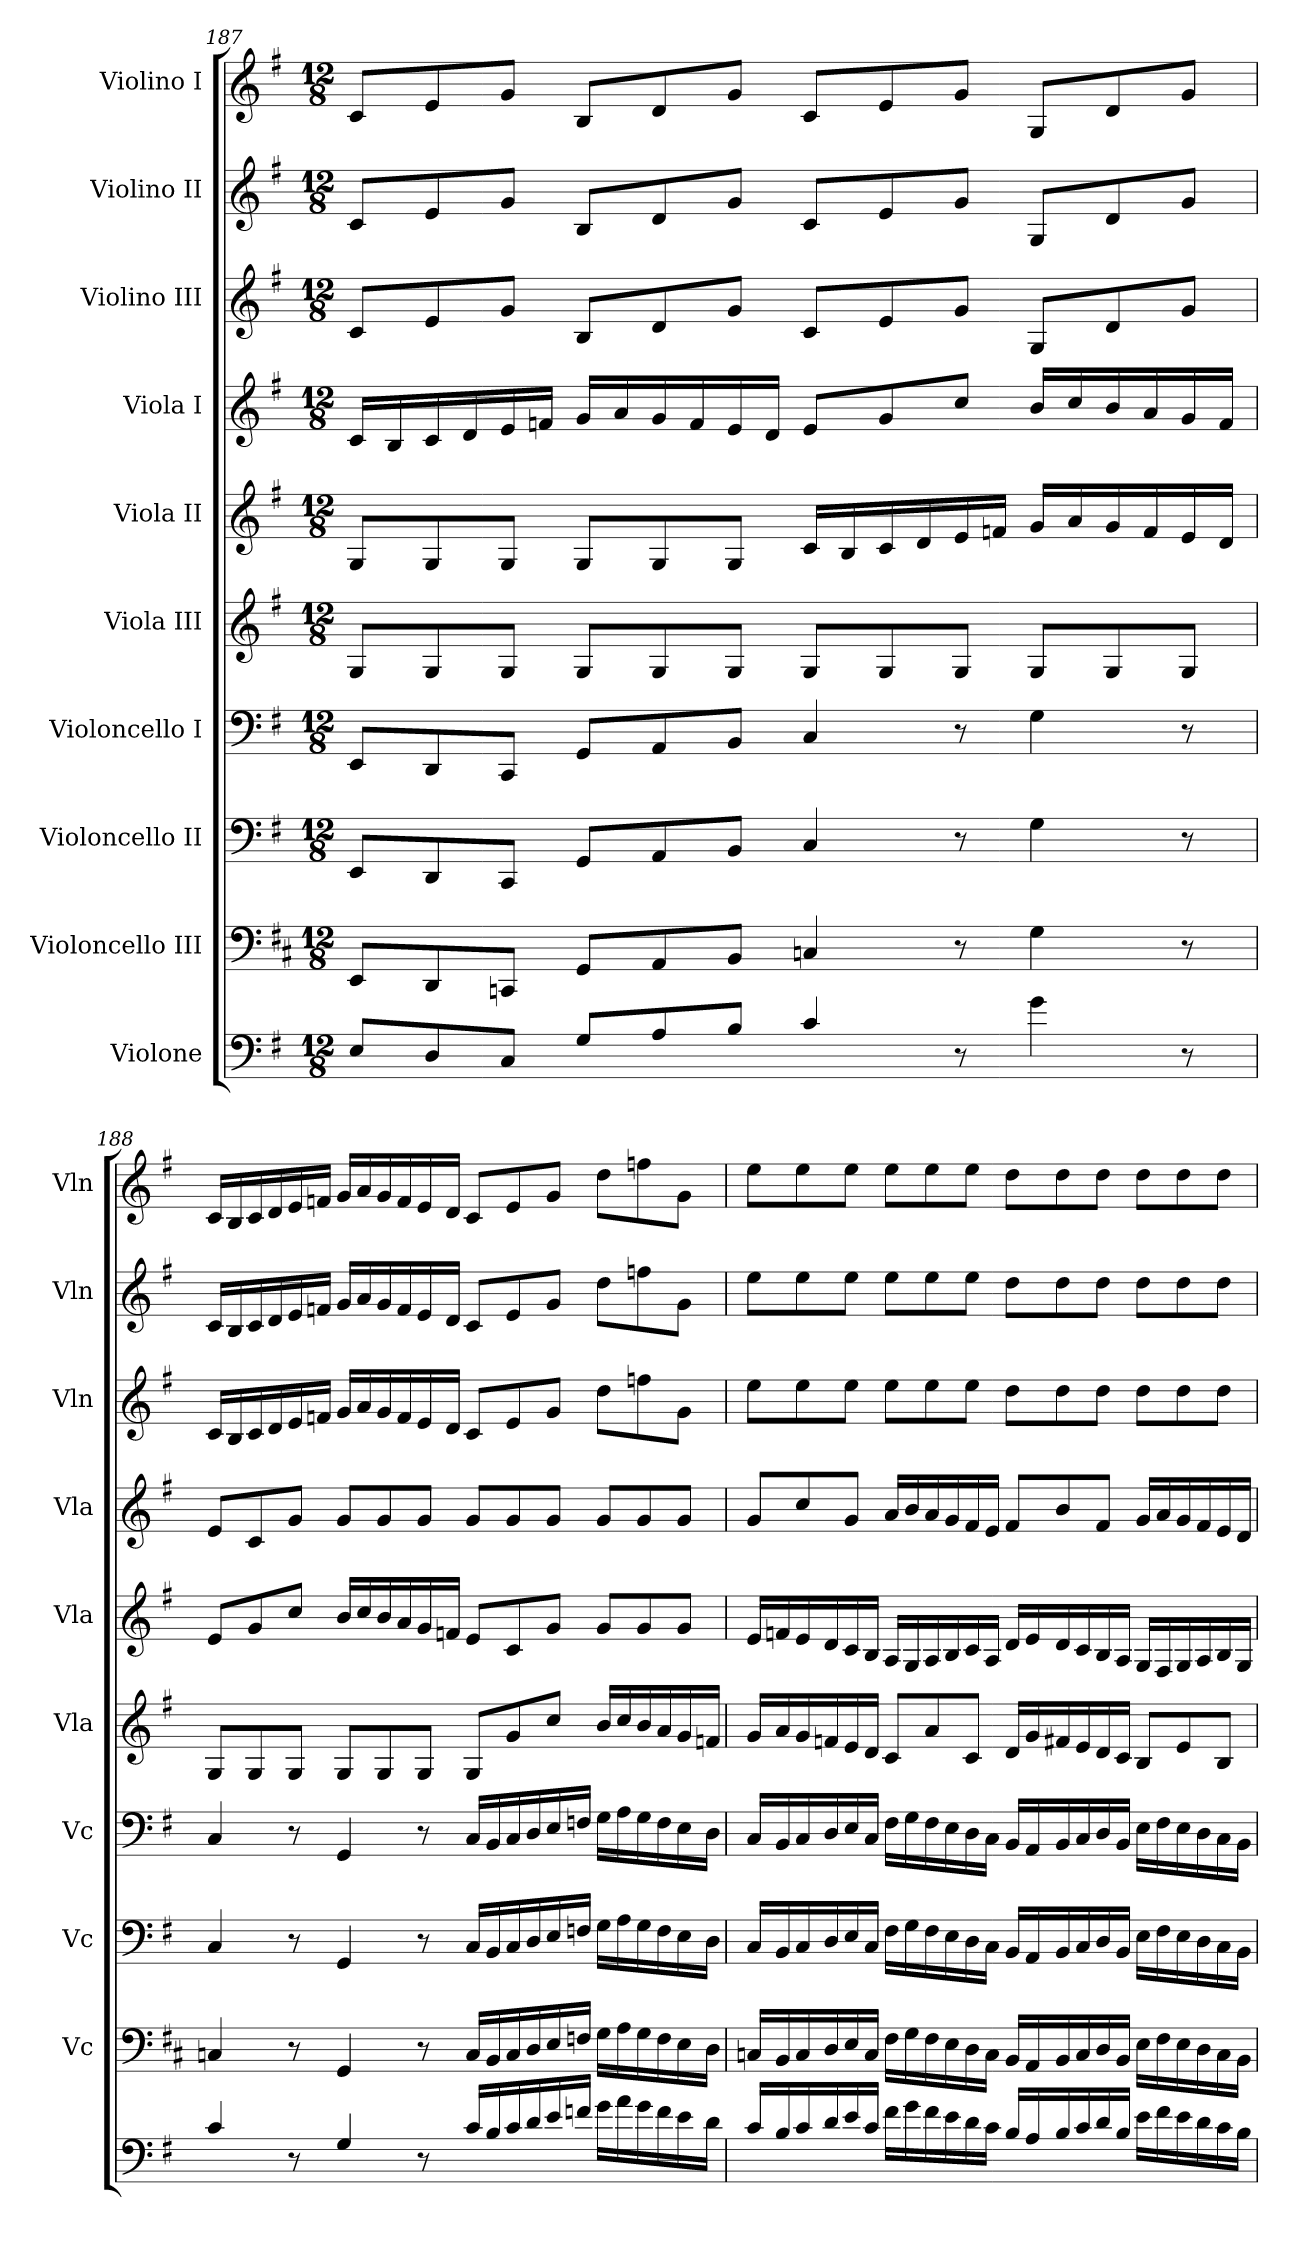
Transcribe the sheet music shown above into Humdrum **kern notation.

**kern	**kern	**kern	**kern	**kern	**kern	**kern	**kern	**kern	**kern
*part10	*part9	*part8	*part7	*part6	*part5	*part4	*part3	*part2	*part1
*staff10	*staff9	*staff8	*staff7	*staff6	*staff5	*staff4	*staff3	*staff2	*staff1
*I"Violone	*I"Violoncello III	*I"Violoncello  II	*I"Violoncello   I	*I"Viola       III	*I"Viola        II	*I"Viola         I	*I"Violino     III	*I"Violino      II	*I"Violino       I
*	*I'Vc	*I'Vc	*I'Vc	*I'Vla	*I'Vla	*I'Vla	*I'Vln	*I'Vln	*I'Vln
!!LO:PB:g=z
*clefF4	*clefF4	*clefF4	*clefF4	*clefG2	*clefG2	*clefG2	*clefG2	*clefG2	*clefG2
*ITrd7c12	*	*	*	*	*	*	*	*	*
*k[f#]	*k[f#c#]	*k[f#]	*k[f#]	*k[f#]	*k[f#]	*k[f#]	*k[f#]	*k[f#]	*k[f#]
*G:	*D:	*G:	*G:	*G:	*G:	*G:	*G:	*G:	*G:
*M12/8	*M12/8	*M12/8	*M12/8	*M12/8	*M12/8	*M12/8	*M12/8	*M12/8	*M12/8
=187	=187	=187	=187	=187	=187	=187	=187	=187	=187
8EE/L	8EE/L	8EE/L	8EE/L	8G/L	8G/L	16c/LL	8c/L	8c/L	8c/L
.	.	.	.	.	.	16B/	.	.	.
8DD/	8DD/	8DD/	8DD/	8G/	8G/	16c/	8e/	8e/	8e/
.	.	.	.	.	.	16d/	.	.	.
8CC/J	8CCn/J	8CC/J	8CC/J	8G/J	8G/J	16e/	8g/J	8g/J	8g/J
.	.	.	.	.	.	16fn/JJ	.	.	.
8GG/L	8GG/L	8GG/L	8GG/L	8G/L	8G/L	16g/LL	8B/L	8B/L	8B/L
.	.	.	.	.	.	16a/	.	.	.
8AA/	8AA/	8AA/	8AA/	8G/	8G/	16g/	8d/	8d/	8d/
.	.	.	.	.	.	16f/	.	.	.
8BB/J	8BB/J	8BB/J	8BB/J	8G/J	8G/J	16e/	8g/J	8g/J	8g/J
.	.	.	.	.	.	16d/JJ	.	.	.
4C/	4Cn/	4C/	4C/	8G/L	16c/LL	8e/L	8c/L	8c/L	8c/L
.	.	.	.	.	16B/	.	.	.	.
.	.	.	.	8G/	16c/	8g/	8e/	8e/	8e/
.	.	.	.	.	16d/	.	.	.	.
8r	8r	8r	8r	8G/J	16e/	8cc/J	8g/J	8g/J	8g/J
.	.	.	.	.	16fn/JJ	.	.	.	.
4G\	4G\	4G\	4G\	8G/L	16g/LL	16b/LL	8G/L	8G/L	8G/L
.	.	.	.	.	16a/	16cc/	.	.	.
.	.	.	.	8G/	16g/	16b/	8d/	8d/	8d/
.	.	.	.	.	16f/	16a/	.	.	.
8r	8r	8r	8r	8G/J	16e/	16g/	8g/J	8g/J	8g/J
.	.	.	.	.	16d/JJ	16f/JJ	.	.	.
!!LO:PB:g=z
=188	=188	=188	=188	=188	=188	=188	=188	=188	=188
4C/	4Cn/	4C/	4C/	8G/L	8e/L	8e/L	16c/LL	16c/LL	16c/LL
.	.	.	.	.	.	.	16B/	16B/	16B/
.	.	.	.	8G/	8g/	8c/	16c/	16c/	16c/
.	.	.	.	.	.	.	16d/	16d/	16d/
8r	8r	8r	8r	8G/J	8cc/J	8g/J	16e/	16e/	16e/
.	.	.	.	.	.	.	16fn/JJ	16fn/JJ	16fn/JJ
4GG/	4GG/	4GG/	4GG/	8G/L	16b/LL	8g/L	16g/LL	16g/LL	16g/LL
.	.	.	.	.	16cc/	.	16a/	16a/	16a/
.	.	.	.	8G/	16b/	8g/	16g/	16g/	16g/
.	.	.	.	.	16a/	.	16f/	16f/	16f/
8r	8r	8r	8r	8G/J	16g/	8g/J	16e/	16e/	16e/
.	.	.	.	.	16fn/JJ	.	16d/JJ	16d/JJ	16d/JJ
16C/LL	16C/LL	16C/LL	16C/LL	8G/L	8e/L	8g/L	8c/L	8c/L	8c/L
16BB/	16BB/	16BB/	16BB/	.	.	.	.	.	.
16C/	16C/	16C/	16C/	8g/	8c/	8g/	8e/	8e/	8e/
16D/	16D/	16D/	16D/	.	.	.	.	.	.
16E/	16E/	16E/	16E/	8cc/J	8g/J	8g/J	8g/J	8g/J	8g/J
16Fn/JJ	16Fn/JJ	16Fn/JJ	16Fn/JJ	.	.	.	.	.	.
16G\LL	16G\LL	16G\LL	16G\LL	16b/LL	8g/L	8g/L	8dd\L	8dd\L	8dd\L
16A\	16A\	16A\	16A\	16cc/	.	.	.	.	.
16G\	16G\	16G\	16G\	16b/	8g/	8g/	8ffn\	8ffn\	8ffn\
16F\	16F\	16F\	16F\	16a/	.	.	.	.	.
16E\	16E\	16E\	16E\	16g/	8g/J	8g/J	8g\J	8g\J	8g\J
16D\JJ	16D\JJ	16D\JJ	16D\JJ	16fn/JJ	.	.	.	.	.
!!LO:PB:g=z
=189	=189	=189	=189	=189	=189	=189	=189	=189	=189
16C/LL	16Cn/LL	16C/LL	16C/LL	16g/LL	16e/LL	8g/L	8ee\L	8ee\L	8ee\L
16BB/	16BB/	16BB/	16BB/	16a/	16fn/	.	.	.	.
16C/	16C/	16C/	16C/	16g/	16e/	8cc/	8ee\	8ee\	8ee\
16D/	16D/	16D/	16D/	16fn/	16d/	.	.	.	.
16E/	16E/	16E/	16E/	16e/	16c/	8g/J	8ee\J	8ee\J	8ee\J
16C/JJ	16C/JJ	16C/JJ	16C/JJ	16d/JJ	16B/JJ	.	.	.	.
16F#\LL	16F#\LL	16F#\LL	16F#\LL	8c/L	16A/LL	16a/LL	8ee\L	8ee\L	8ee\L
16G\	16G\	16G\	16G\	.	16G/	16b/	.	.	.
16F#\	16F#\	16F#\	16F#\	8a/	16A/	16a/	8ee\	8ee\	8ee\
16E\	16E\	16E\	16E\	.	16B/	16g/	.	.	.
16D\	16D\	16D\	16D\	8c/J	16c/	16f#/	8ee\J	8ee\J	8ee\J
16C\JJ	16C\JJ	16C\JJ	16C\JJ	.	16A/JJ	16e/JJ	.	.	.
16BB/LL	16BB/LL	16BB/LL	16BB/LL	16d/LL	16d/LL	8f#/L	8dd\L	8dd\L	8dd\L
16AA/	16AA/	16AA/	16AA/	16g/	16e/	.	.	.	.
16BB/	16BB/	16BB/	16BB/	16f#X/	16d/	8b/	8dd\	8dd\	8dd\
16C/	16C/	16C/	16C/	16e/	16c/	.	.	.	.
16D/	16D/	16D/	16D/	16d/	16B/	8f#/J	8dd\J	8dd\J	8dd\J
16BB/JJ	16BB/JJ	16BB/JJ	16BB/JJ	16c/JJ	16A/JJ	.	.	.	.
16E\LL	16E\LL	16E\LL	16E\LL	8B/L	16G/LL	16g/LL	8dd\L	8dd\L	8dd\L
16F#\	16F#\	16F#\	16F#\	.	16F#/	16a/	.	.	.
16E\	16E\	16E\	16E\	8e/	16G/	16g/	8dd\	8dd\	8dd\
16D\	16D\	16D\	16D\	.	16A/	16f#/	.	.	.
16C\	16C\	16C\	16C\	8B/J	16B/	16e/	8dd\J	8dd\J	8dd\J
16BB\JJ	16BB\JJ	16BB\JJ	16BB\JJ	.	16G/JJ	16d/JJ	.	.	.
=	=	=	=	=	=	=	=	=	=
*-	*-	*-	*-	*-	*-	*-	*-	*-	*-
